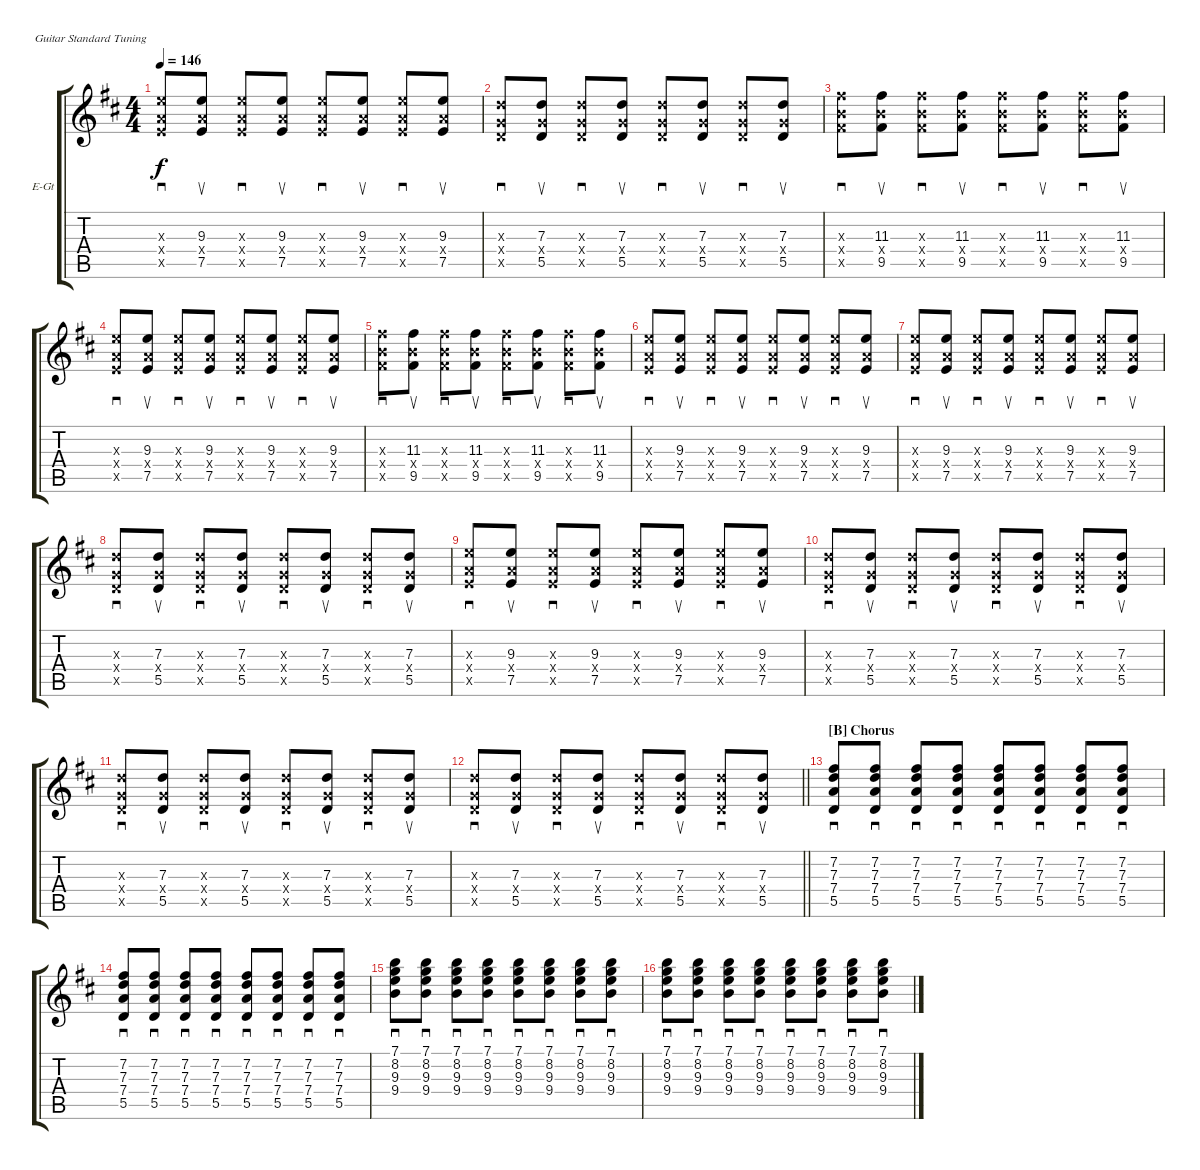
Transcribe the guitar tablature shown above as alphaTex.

\bracketExtendMode groupsimilarinstruments
\firstSystemTrackNameOrientation horizontal
\otherSystemsTrackNameOrientation horizontal
\track ("Nick Valensi" "E-Gt") {instrument overdrivenguitar}
\staff {score tabs}
\tuning (E4 B3 G3 D3 A2 E2)
\ts (4 4)
\tempo 146
\clef g2
\ks d
(9.3{x} 7.4{x} 7.5{x}).8{sd dy f} (9.3 7.4{x} 7.5).8{su} (9.3{x} 7.4{x} 7.5{x}).8{sd} (9.3 7.4{x} 7.5).8{su} (9.3{x} 7.4{x} 7.5{x}).8{sd} (9.3 7.4{x} 7.5).8{su} (9.3{x} 7.4{x} 7.5{x}).8{sd} (9.3 7.4{x} 7.5).8{su} |
(7.3{x} 5.4{x} 5.5{x}).8{sd} (7.3 5.4{x} 5.5).8{su} (7.3{x} 5.4{x} 5.5{x}).8{sd} (7.3 5.4{x} 5.5).8{su} (7.3{x} 5.4{x} 5.5{x}).8{sd} (7.3 5.4{x} 5.5).8{su} (7.3{x} 5.4{x} 5.5{x}).8{sd} (7.3 5.4{x} 5.5).8{su} |
(11.3{x} 9.4{x} 9.5{x}).8{sd} (11.3 9.4{x} 9.5).8{su} (11.3{x} 9.4{x} 9.5{x}).8{sd} (11.3 9.4{x} 9.5).8{su} (11.3{x} 9.4{x} 9.5{x}).8{sd} (11.3 9.4{x} 9.5).8{su} (11.3{x} 9.4{x} 9.5{x}).8{sd} (11.3 9.4{x} 9.5).8{su} |
(9.3{x} 7.4{x} 7.5{x}).8{sd} (9.3 7.4{x} 7.5).8{su} (9.3{x} 7.4{x} 7.5{x}).8{sd} (9.3 7.4{x} 7.5).8{su} (9.3{x} 7.4{x} 7.5{x}).8{sd} (9.3 7.4{x} 7.5).8{su} (9.3{x} 7.4{x} 7.5{x}).8{sd} (9.3 7.4{x} 7.5).8{su} |
(11.3{x} 9.4{x} 9.5{x}).8{sd} (11.3 9.4{x} 9.5).8{su} (11.3{x} 9.4{x} 9.5{x}).8{sd} (11.3 9.4{x} 9.5).8{su} (11.3{x} 9.4{x} 9.5{x}).8{sd} (11.3 9.4{x} 9.5).8{su} (11.3{x} 9.4{x} 9.5{x}).8{sd} (11.3 9.4{x} 9.5).8{su} |
(9.3{x} 7.4{x} 7.5{x}).8{sd} (9.3 7.4{x} 7.5).8{su} (9.3{x} 7.4{x} 7.5{x}).8{sd} (9.3 7.4{x} 7.5).8{su} (9.3{x} 7.4{x} 7.5{x}).8{sd} (9.3 7.4{x} 7.5).8{su} (9.3{x} 7.4{x} 7.5{x}).8{sd} (9.3 7.4{x} 7.5).8{su} |
(9.3{x} 7.4{x} 7.5{x}).8{sd} (9.3 7.4{x} 7.5).8{su} (9.3{x} 7.4{x} 7.5{x}).8{sd} (9.3 7.4{x} 7.5).8{su} (9.3{x} 7.4{x} 7.5{x}).8{sd} (9.3 7.4{x} 7.5).8{su} (9.3{x} 7.4{x} 7.5{x}).8{sd} (9.3 7.4{x} 7.5).8{su} |
(7.3{x} 5.4{x} 5.5{x}).8{sd} (7.3 5.4{x} 5.5).8{su} (7.3{x} 5.4{x} 5.5{x}).8{sd} (7.3 5.4{x} 5.5).8{su} (7.3{x} 5.4{x} 5.5{x}).8{sd} (7.3 5.4{x} 5.5).8{su} (7.3{x} 5.4{x} 5.5{x}).8{sd} (7.3 5.4{x} 5.5).8{su} |
(9.3{x} 7.4{x} 7.5{x}).8{sd} (9.3 7.4{x} 7.5).8{su} (9.3{x} 7.4{x} 7.5{x}).8{sd} (9.3 7.4{x} 7.5).8{su} (9.3{x} 7.4{x} 7.5{x}).8{sd} (9.3 7.4{x} 7.5).8{su} (9.3{x} 7.4{x} 7.5{x}).8{sd} (9.3 7.4{x} 7.5).8{su} |
(7.3{x} 5.4{x} 5.5{x}).8{sd} (7.3 5.4{x} 5.5).8{su} (7.3{x} 5.4{x} 5.5{x}).8{sd} (7.3 5.4{x} 5.5).8{su} (7.3{x} 5.4{x} 5.5{x}).8{sd} (7.3 5.4{x} 5.5).8{su} (7.3{x} 5.4{x} 5.5{x}).8{sd} (7.3 5.4{x} 5.5).8{su} |
(7.3{x} 5.4{x} 5.5{x}).8{sd} (7.3 5.4{x} 5.5).8{su} (7.3{x} 5.4{x} 5.5{x}).8{sd} (7.3 5.4{x} 5.5).8{su} (7.3{x} 5.4{x} 5.5{x}).8{sd} (7.3 5.4{x} 5.5).8{su} (7.3{x} 5.4{x} 5.5{x}).8{sd} (7.3 5.4{x} 5.5).8{su} |
\barLineRight lightlight
(7.3{x} 5.4{x} 5.5{x}).8{sd} (7.3 5.4{x} 5.5).8{su} (7.3{x} 5.4{x} 5.5{x}).8{sd} (7.3 5.4{x} 5.5).8{su} (7.3{x} 5.4{x} 5.5{x}).8{sd} (7.3 5.4{x} 5.5).8{su} (7.3{x} 5.4{x} 5.5{x}).8{sd} (7.3 5.4{x} 5.5).8{su} |
\section ("B" "Chorus")
(7.2 7.3 7.4 5.5).8{sd} (7.2 7.3 7.4 5.5).8{sd} (7.2 7.3 7.4 5.5).8{sd} (7.2 7.3 7.4 5.5).8{sd} (7.2 7.3 7.4 5.5).8{sd} (7.2 7.3 7.4 5.5).8{sd} (7.2 7.3 7.4 5.5).8{sd} (7.2 7.3 7.4 5.5).8{sd} |
(7.2 7.3 7.4 5.5).8{sd} (7.2 7.3 7.4 5.5).8{sd} (7.2 7.3 7.4 5.5).8{sd} (7.2 7.3 7.4 5.5).8{sd} (7.2 7.3 7.4 5.5).8{sd} (7.2 7.3 7.4 5.5).8{sd} (7.2 7.3 7.4 5.5).8{sd} (7.2 7.3 7.4 5.5).8{sd} |
(8.2 9.3 9.4 7.1).8{sd} (8.2 9.3 9.4 7.1).8{sd} (8.2 9.3 9.4 7.1).8{sd} (8.2 9.3 9.4 7.1).8{sd} (8.2 9.3 9.4 7.1).8{sd} (8.2 9.3 9.4 7.1).8{sd} (8.2 9.3 9.4 7.1).8{sd} (8.2 9.3 9.4 7.1).8{sd} |
(8.2 9.3 9.4 7.1).8{sd} (8.2 9.3 9.4 7.1).8{sd} (8.2 9.3 9.4 7.1).8{sd} (8.2 9.3 9.4 7.1).8{sd} (8.2 9.3 9.4 7.1).8{sd} (8.2 9.3 9.4 7.1).8{sd} (8.2 9.3 9.4 7.1).8{sd} (8.2 9.3 9.4 7.1).8{sd}
